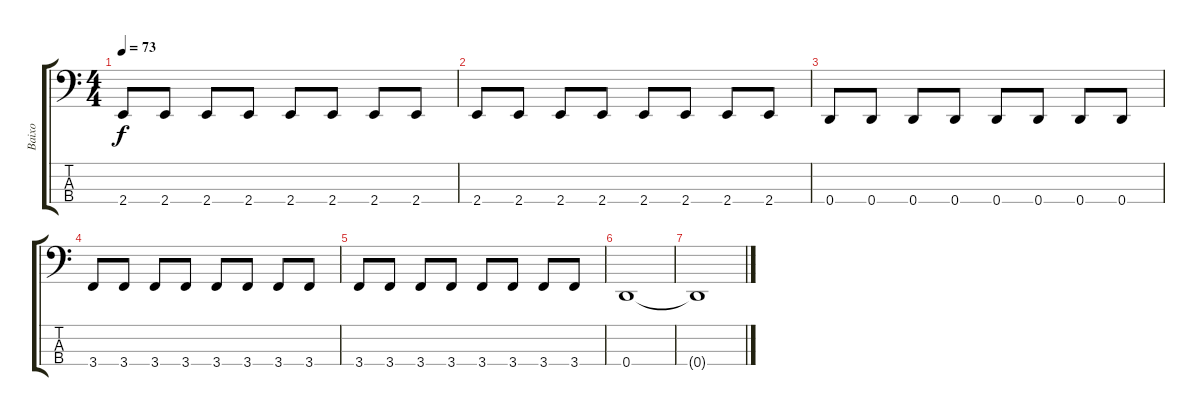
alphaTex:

\track ("Baixo" "Baixo") {instrument electricbasspick}
\staff {score tabs}
\tuning (G2 D2 A1 D1) {hide}
\ts (4 4)
\tempo 73
\clef f4
\ks c
2.4.8{dy f} 2.4.8 2.4.8 2.4.8 2.4.8 2.4.8 2.4.8 2.4.8 |
2.4.8 2.4.8 2.4.8 2.4.8 2.4.8 2.4.8 2.4.8 2.4.8 |
0.4.8 0.4.8 0.4.8 0.4.8 0.4.8 0.4.8 0.4.8 0.4.8 |
3.4.8 3.4.8 3.4.8 3.4.8 3.4.8 3.4.8 3.4.8 3.4.8 |
3.4.8 3.4.8 3.4.8 3.4.8 3.4.8 3.4.8 3.4.8 3.4.8 |
0.4.1 |
0.4{t}.1
